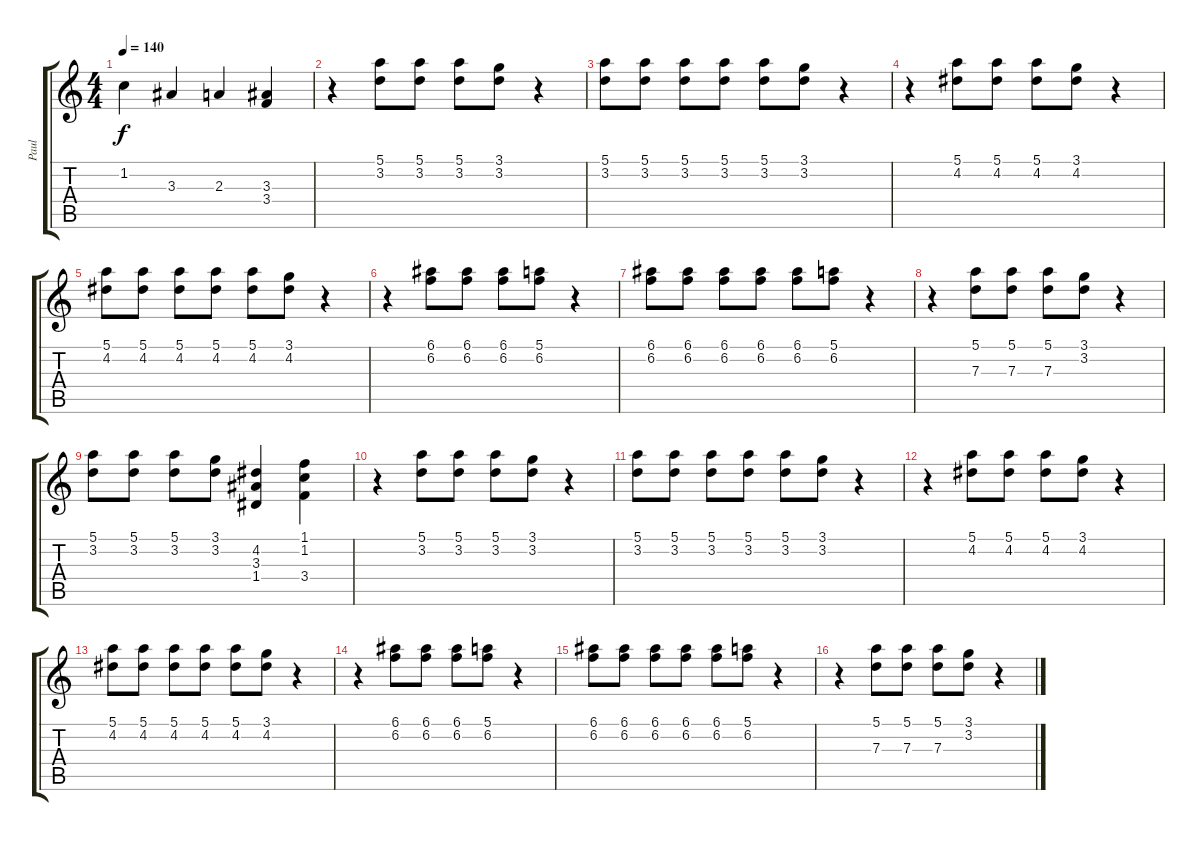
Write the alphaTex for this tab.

\track ("Paul" "Paul") {instrument distortionguitar}
\staff {score tabs}
\tuning (E4 B3 G3 D3 A2 E2) {hide}
\ts (4 4)
\tempo 140
\clef g2
\ks c
1.2.4{dy f} 3.3.4 2.3.4 (3.3 3.4).4 |
r.4 (5.1 3.2).8 (5.1 3.2).8 (5.1 3.2).8 (3.1 3.2).8 r.4 |
(5.1 3.2).8 (5.1 3.2).8 (5.1 3.2).8 (5.1 3.2).8 (5.1 3.2).8 (3.1 3.2).8 r.4 |
r.4 (5.1 4.2).8 (5.1 4.2).8 (5.1 4.2).8 (3.1 4.2).8 r.4 |
(5.1 4.2).8 (5.1 4.2).8 (5.1 4.2).8 (5.1 4.2).8 (5.1 4.2).8 (3.1 4.2).8 r.4 |
r.4 (6.1 6.2).8 (6.1 6.2).8 (6.1 6.2).8 (5.1 6.2).8 r.4 |
(6.1 6.2).8 (6.1 6.2).8 (6.1 6.2).8 (6.1 6.2).8 (6.1 6.2).8 (5.1 6.2).8 r.4 |
r.4 (5.1 7.3).8 (5.1 7.3).8 (5.1 7.3).8 (3.1 3.2).8 r.4 |
(5.1 3.2).8 (5.1 3.2).8 (5.1 3.2).8 (3.1 3.2).8 (4.2 3.3 1.4).4 (1.1 1.2 3.4).4 |
r.4 (5.1 3.2).8 (5.1 3.2).8 (5.1 3.2).8 (3.1 3.2).8 r.4 |
(5.1 3.2).8 (5.1 3.2).8 (5.1 3.2).8 (5.1 3.2).8 (5.1 3.2).8 (3.1 3.2).8 r.4 |
r.4 (5.1 4.2).8 (5.1 4.2).8 (5.1 4.2).8 (3.1 4.2).8 r.4 |
(5.1 4.2).8 (5.1 4.2).8 (5.1 4.2).8 (5.1 4.2).8 (5.1 4.2).8 (3.1 4.2).8 r.4 |
r.4 (6.1 6.2).8 (6.1 6.2).8 (6.1 6.2).8 (5.1 6.2).8 r.4 |
(6.1 6.2).8 (6.1 6.2).8 (6.1 6.2).8 (6.1 6.2).8 (6.1 6.2).8 (5.1 6.2).8 r.4 |
r.4 (5.1 7.3).8 (5.1 7.3).8 (5.1 7.3).8 (3.1 3.2).8 r.4
